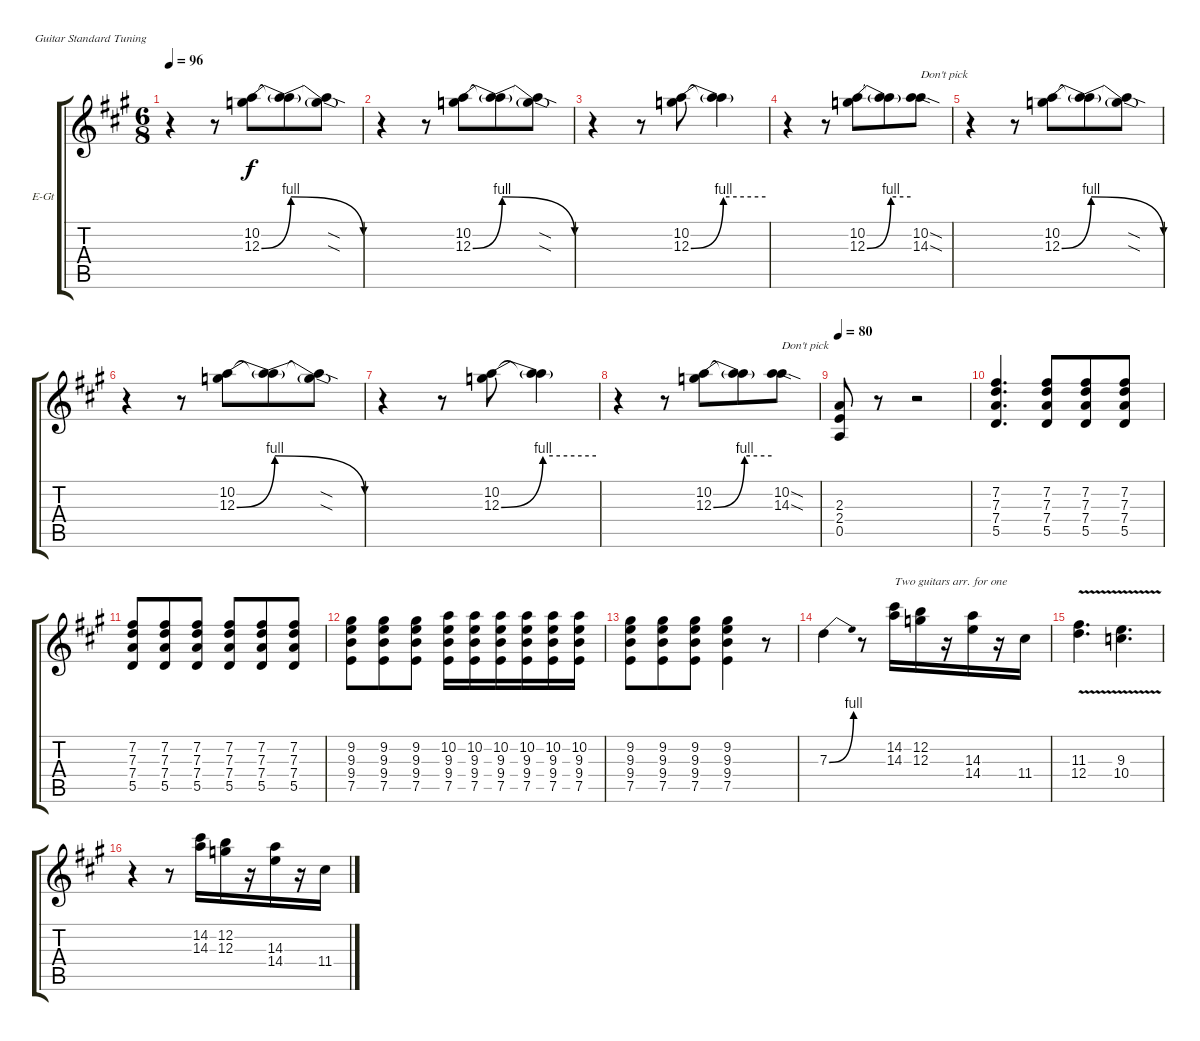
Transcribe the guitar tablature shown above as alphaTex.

\bracketExtendMode groupsimilarinstruments
\firstSystemTrackNameOrientation horizontal
\otherSystemsTrackNameOrientation horizontal
\track ("Gtr. 2" "E-Gt") {instrument overdrivenguitar}
\staff {score tabs}
\tuning (E4 B3 G3 D3 A2 E2)
\ts (6 8)
\tempo 96
\clef g2
\ks a
r.4{dy f} r.8 (10.2 12.3{be (bend 0 0 60 4)}).8 (10.2{t} 12.3{be (release 0 4 60 0) t}).8 (10.2{sod t} 12.3{sod t}).8 |
r.4 r.8 (10.2 12.3{be (bend 0 0 60 4)}).8 (10.2{t} 12.3{be (release 0 4 60 0) t}).8 (10.2{sod t} 12.3{sod t}).8 |
r.4 r.8 (10.2 12.3{be (bend 0 0 60 4)}).8 (10.2{t} 12.3{be (hold 0 4 60 4) t}).4 |
r.4 r.8 (10.2 12.3{be (bend 0 0 60 4)}).8 (10.2{t} 12.3{be (hold 0 4 60 4) t}).8 (10.2{sod} 14.3{sod}).8{txt "Don't pick"} |
r.4 r.8 (10.2 12.3{be (bend 0 0 60 4)}).8 (10.2{t} 12.3{be (release 0 4 60 0) t}).8 (10.2{sod t} 12.3{sod t}).8 |
r.4 r.8 (10.2 12.3{be (bend 0 0 60 4)}).8 (10.2{t} 12.3{be (release 0 4 60 0) t}).8 (10.2{sod t} 12.3{sod t}).8 |
r.4 r.8 (10.2 12.3{be (bend 0 0 60 4)}).8 (10.2{t} 12.3{be (hold 0 4 60 4) t}).4 |
r.4 r.8 (10.2 12.3{be (bend 0 0 60 4)}).8 (10.2{t} 12.3{be (hold 0 4 60 4) t}).8 (10.2{sod} 14.3{sod}).8{txt "Don't pick"} |
\tempo 80
(2.3 2.4 0.5).8 r.8 r.2 |
(7.2 7.3 7.4 5.5).4{d} (7.2 7.3 7.4 5.5).8 (7.2 7.3 7.4 5.5).8 (7.2 7.3 7.4 5.5).8 |
(7.2 7.3 7.4 5.5).8 (7.2 7.3 7.4 5.5).8 (7.2 7.3 7.4 5.5).8 (7.2 7.3 7.4 5.5).8 (7.2 7.3 7.4 5.5).8 (7.2 7.3 7.4 5.5).8 |
(9.2 9.3 9.4 7.5).8 (9.2 9.3 9.4 7.5).8 (9.2 9.3 9.4 7.5).8 (10.2 9.3 9.4 7.5).16 (10.2 9.3 9.4 7.5).16 (10.2 9.3 9.4 7.5).16 (10.2 9.3 9.4 7.5).16 (10.2 9.3 9.4 7.5).16 (10.2 9.3 9.4 7.5).16 |
(9.2 9.3 9.4 7.5).8 (9.2 9.3 9.4 7.5).8 (9.2 9.3 9.4 7.5).8 (9.2 9.3 9.4 7.5).4 r.8 |
7.3{be (bend 0 0 60 4)}.4 r.8 (14.2 14.3).16{txt "Two guitars arr. for one"} (12.2 12.3).16 r.16 (14.3 14.4).16 r.16 11.4.16 |
(11.3{v} 12.4{v}).4{d} (9.3{v} 10.4{v}).4{d} |
r.4 r.8 (14.2 14.3).16 (12.2 12.3).16 r.16 (14.3 14.4).16 r.16 11.4.16
